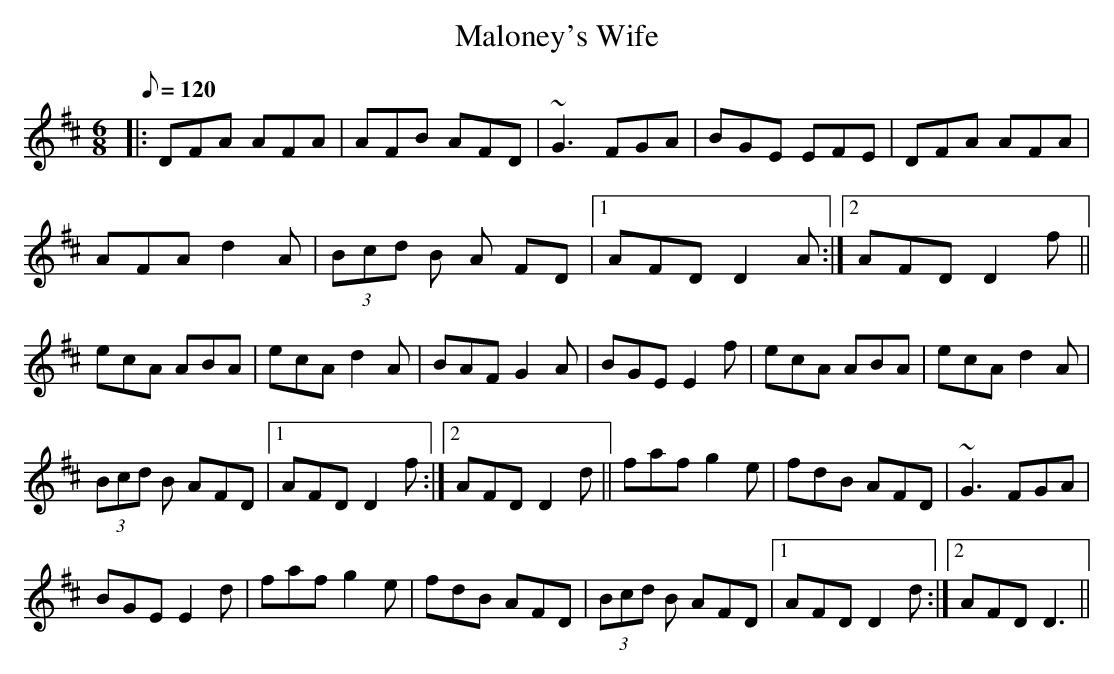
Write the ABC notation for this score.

X:1
T:Maloney's Wife
M:6/8
L:1/8
Q:120
K:D
|: DFA AFA | AFB AFD | ~G3 FGA | BGE EFE | DFA AFA |
AFA d2A | (3Bcd B A FD |1 AFD D2A:|2 AFD D2f ||
ecA ABA | ecA d2A | BAF G2A | BGE E2f | ecA ABA | ecA d2A |
(3Bcd B AFD |1 AFD D2f:|2 AFD D2d || faf g2e | fdB AFD | ~G3 FGA |
BGE E2d | faf g2e | fdB AFD | (3Bcd B AFD|1 AFD D2d:|2 AFD D3 ||
